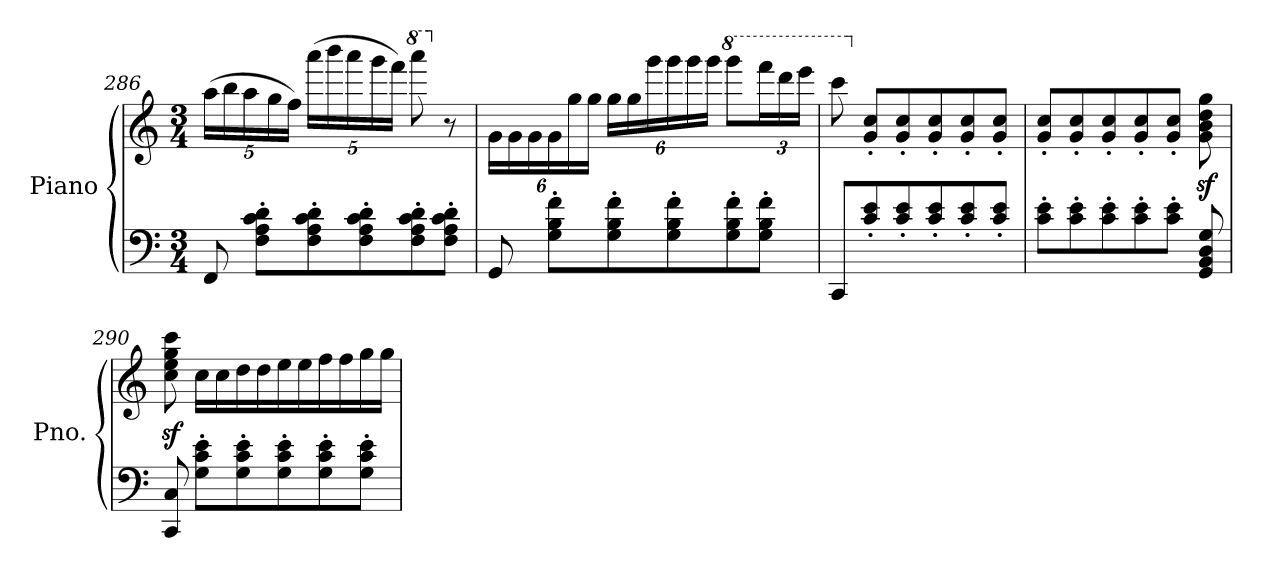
**kern	**kern	**dynam
*part1	*part1	*part1
*staff2	*staff1	*staff1/2
*I"Piano	*	*
*I'Pno.	*	*
*clefF4	*clefG2	*
*k[]	*k[]	*
*M3/4	*M3/4	*
*	*Xbrackettup	*
=286	=286	=286
8FF/	(>20aa\LL	.
.	20bb\	.
.	20aa\	.
8F\' 8A\' 8c\' 8d\'L	.	.
.	20gg\	.
.	20ff\JJ)	.
8F\' 8A\' 8c\' 8d\'	(>20aaa\LL	.
.	20bbb\	.
.	20aaa\	.
8F\' 8A\' 8c\' 8d\'	.	.
.	20ggg\	.
.	20fff\JJ)	.
*	*8va	*
8F\' 8A\' 8c\' 8d\'	8aaaa\	.
*	*X8va	*
8F\' 8A\' 8c\' 8d\'J	8r	.
!!LO:LB:g=z
=287	=287	=287
*	*MM120	*
8GG/	24g\LL	.
.	24g\	.
.	24g\	.
8G\' 8B\' 8f\'L	24g\	.
.	24gg\	.
.	24gg\JJ	.
8G\' 8B\' 8f\'	24gg\LL	.
.	24gg\	.
.	24ggg\	.
8G\' 8B\' 8f\'	24ggg\	.
.	24ggg\	.
.	24ggg\JJ	.
*	*8va	*
*	*MM140	*
8G\' 8B\' 8f\'	8gggg\L	.
8G\' 8B\' 8f\'J	24ffff\L	.
.	24dddd\	.
.	24eeee\JJ	.
=288	=288	=288
8CC/L	8cccc\	.
*	*X8va	*
8c/' 8e/'	8g/' 8cc/'L	.
8c/' 8e/'	8g/' 8cc/'	.
8c/' 8e/'	8g/' 8cc/'	.
8c/' 8e/'	8g/' 8cc/'	.
8c/' 8e/'J	8g/' 8cc/'J	.
=289	=289	=289
8c\' 8e\'L	8g/' 8cc/'L	.
8c\' 8e\'	8g/' 8cc/'	.
8c\' 8e\'	8g/' 8cc/'	.
8c\' 8e\'	8g/' 8cc/'	.
8c\' 8e\'J	8g/' 8cc/'J	.
8GG/ 8BB/ 8D/ 8G/	8g\z< 8b\z< 8dd\z< 8gg\z<	.
=290	=290	=290
8CC/ 8C/	8cc\z< 8ee\z< 8gg\z< 8ccc\z<	.
!	!	!LO:DY:a=2
!	!	!LO:DY:n=1:b
8G\' 8c\' 8e\'L	16cc\LL	p mp
.	16cc\	.
8G\' 8c\' 8e\'	16dd\	.
.	16dd\	.
8G\' 8c\' 8e\'	16ee\	.
.	16ee\	.
8G\' 8c\' 8e\'	16ff\	.
.	16ff\	.
8G\' 8c\' 8e\'J	16gg\	.
.	16gg\JJ	.
=	=	=
*-	*-	*-
